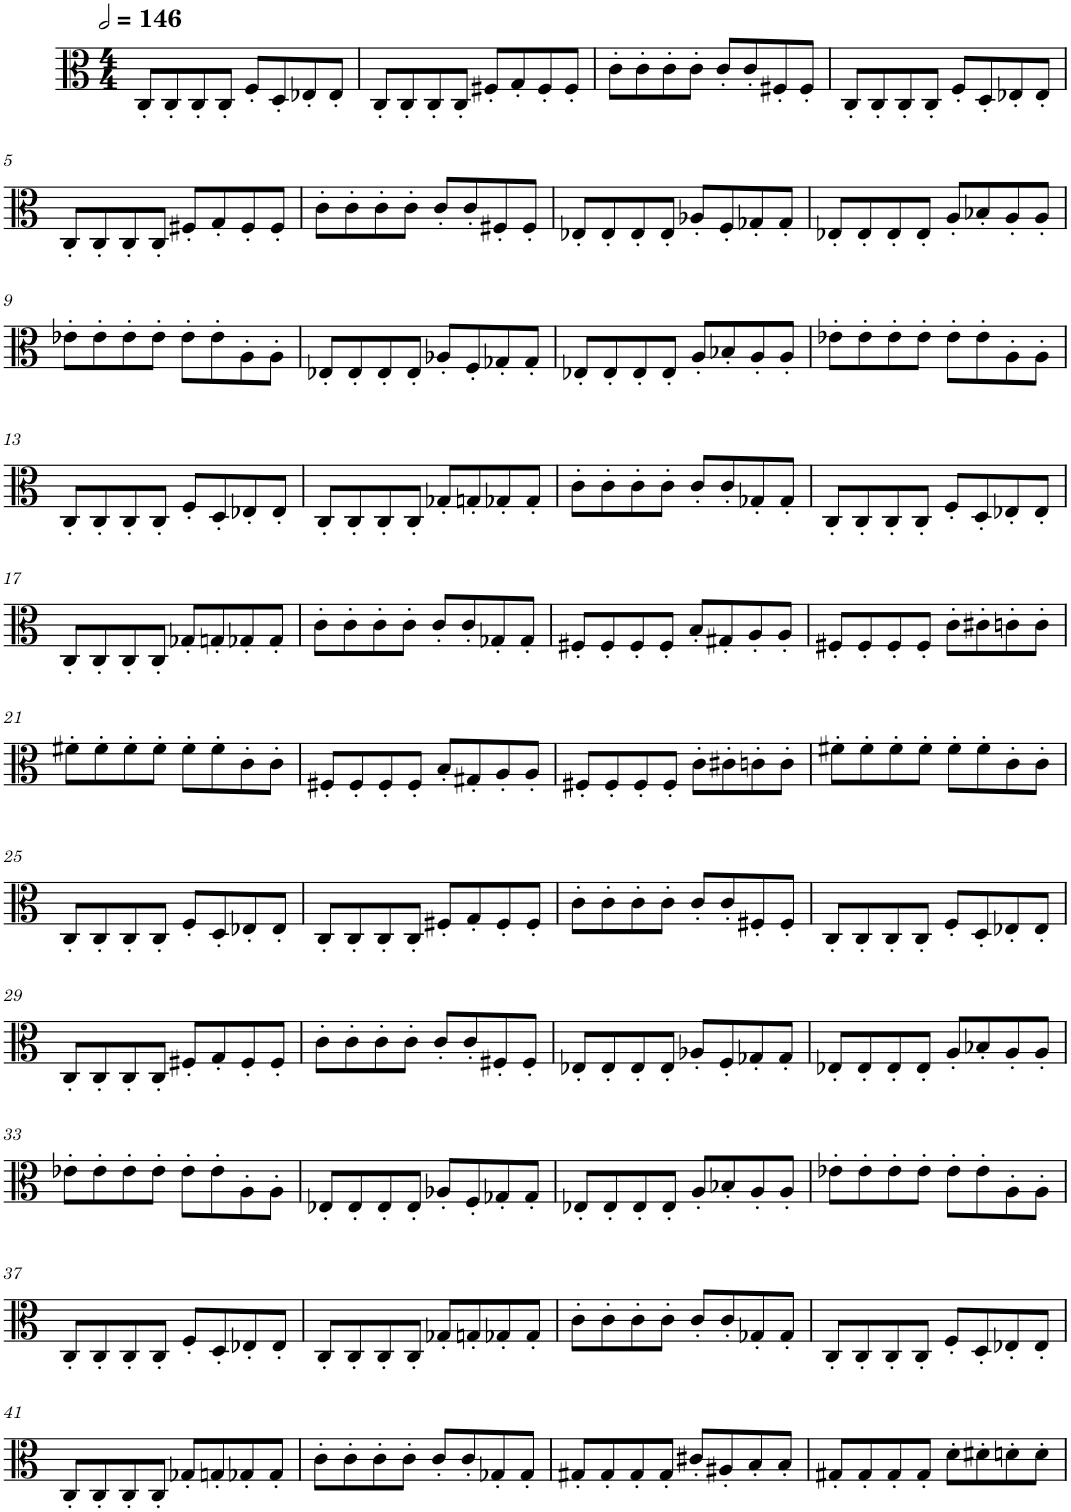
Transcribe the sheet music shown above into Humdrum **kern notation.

**kern
*part1
*staff1
*I"Viola
*I'Vla.
*clefC3
*k[]
*M4/4
*MM292
=1
8C'/L
8C'/
8C'/
8C'/J
8F'/L
8D'/
8E-X'/
8E-'/J
=2
8C'/L
8C'/
8C'/
8C'/J
8F#X'/L
8G'/
8F#'/
8F#'/J
=3
8c'\L
8c'\
8c'\
8c'\J
8c'/L
8c'/
8F#X'/
8F#'/J
=4
8C'/L
8C'/
8C'/
8C'/J
8F'/L
8D'/
8E-X'/
8E-'/J
!!LO:LB:g=z
=5
8C'/L
8C'/
8C'/
8C'/J
8F#X'/L
8G'/
8F#'/
8F#'/J
=6
8c'\L
8c'\
8c'\
8c'\J
8c'/L
8c'/
8F#X'/
8F#'/J
=7
8E-X'/L
8E-'/
8E-'/
8E-'/J
8A-X'/L
8F'/
8G-X'/
8G-'/J
=8
8E-X'/L
8E-'/
8E-'/
8E-'/J
8A'/L
8B-X'/
8A'/
8A'/J
!!LO:LB:g=z
=9
8e-X'\L
8e-'\
8e-'\
8e-'\J
8e-'\L
8e-'\
8A'\
8A'\J
=10
8E-X'/L
8E-'/
8E-'/
8E-'/J
8A-X'/L
8F'/
8G-X'/
8G-'/J
=11
8E-X'/L
8E-'/
8E-'/
8E-'/J
8A'/L
8B-X'/
8A'/
8A'/J
=12
8e-X'\L
8e-'\
8e-'\
8e-'\J
8e-'\L
8e-'\
8A'\
8A'\J
!!LO:LB:g=z
=13
8C'/L
8C'/
8C'/
8C'/J
8F'/L
8D'/
8E-X'/
8E-'/J
=14
8C'/L
8C'/
8C'/
8C'/J
8G-X'/L
8Gn'/
8G-X'/
8G-'/J
=15
8c'\L
8c'\
8c'\
8c'\J
8c'/L
8c'/
8G-X'/
8G-'/J
=16
8C'/L
8C'/
8C'/
8C'/J
8F'/L
8D'/
8E-X'/
8E-'/J
!!LO:LB:g=z
=17
8C'/L
8C'/
8C'/
8C'/J
8G-X'/L
8Gn'/
8G-X'/
8G-'/J
=18
8c'\L
8c'\
8c'\
8c'\J
8c'/L
8c'/
8G-X'/
8G-'/J
=19
8F#X'/L
8F#'/
8F#'/
8F#'/J
8B'/L
8G#X'/
8A'/
8A'/J
=20
8F#X'/L
8F#'/
8F#'/
8F#'/J
8c'\L
8c#X'\
8cn'\
8c'\J
!!LO:LB:g=z
=21
8f#X'\L
8f#'\
8f#'\
8f#'\J
8f#'\L
8f#'\
8c'\
8c'\J
=22
8F#X'/L
8F#'/
8F#'/
8F#'/J
8B'/L
8G#X'/
8A'/
8A'/J
=23
8F#X'/L
8F#'/
8F#'/
8F#'/J
8c'\L
8c#X'\
8cn'\
8c'\J
=24
8f#X'\L
8f#'\
8f#'\
8f#'\J
8f#'\L
8f#'\
8c'\
8c'\J
!!LO:LB:g=z
=25
8C'/L
8C'/
8C'/
8C'/J
8F'/L
8D'/
8E-X'/
8E-'/J
=26
8C'/L
8C'/
8C'/
8C'/J
8F#X'/L
8G'/
8F#'/
8F#'/J
=27
8c'\L
8c'\
8c'\
8c'\J
8c'/L
8c'/
8F#X'/
8F#'/J
=28
8C'/L
8C'/
8C'/
8C'/J
8F'/L
8D'/
8E-X'/
8E-'/J
!!LO:LB:g=z
=29
8C'/L
8C'/
8C'/
8C'/J
8F#X'/L
8G'/
8F#'/
8F#'/J
=30
8c'\L
8c'\
8c'\
8c'\J
8c'/L
8c'/
8F#X'/
8F#'/J
=31
8E-X'/L
8E-'/
8E-'/
8E-'/J
8A-X'/L
8F'/
8G-X'/
8G-'/J
=32
8E-X'/L
8E-'/
8E-'/
8E-'/J
8A'/L
8B-X'/
8A'/
8A'/J
!!LO:LB:g=z
=33
8e-X'\L
8e-'\
8e-'\
8e-'\J
8e-'\L
8e-'\
8A'\
8A'\J
=34
8E-X'/L
8E-'/
8E-'/
8E-'/J
8A-X'/L
8F'/
8G-X'/
8G-'/J
=35
8E-X'/L
8E-'/
8E-'/
8E-'/J
8A'/L
8B-X'/
8A'/
8A'/J
=36
8e-X'\L
8e-'\
8e-'\
8e-'\J
8e-'\L
8e-'\
8A'\
8A'\J
!!LO:LB:g=z
=37
8C'/L
8C'/
8C'/
8C'/J
8F'/L
8D'/
8E-X'/
8E-'/J
=38
8C'/L
8C'/
8C'/
8C'/J
8G-X'/L
8Gn'/
8G-X'/
8G-'/J
=39
8c'\L
8c'\
8c'\
8c'\J
8c'/L
8c'/
8G-X'/
8G-'/J
=40
8C'/L
8C'/
8C'/
8C'/J
8F'/L
8D'/
8E-X'/
8E-'/J
!!LO:LB:g=z
=41
8C'/L
8C'/
8C'/
8C'/J
8G-X'/L
8Gn'/
8G-X'/
8G-'/J
=42
8c'\L
8c'\
8c'\
8c'\J
8c'/L
8c'/
8G-X'/
8G-'/J
=43
8G#X'/L
8G#'/
8G#'/
8G#'/J
8c#X'/L
8A#X'/
8B'/
8B'/J
=44
8G#X'/L
8G#'/
8G#'/
8G#'/J
8d'\L
8d#X'\
8dn'\
8d'\J
=
*-
